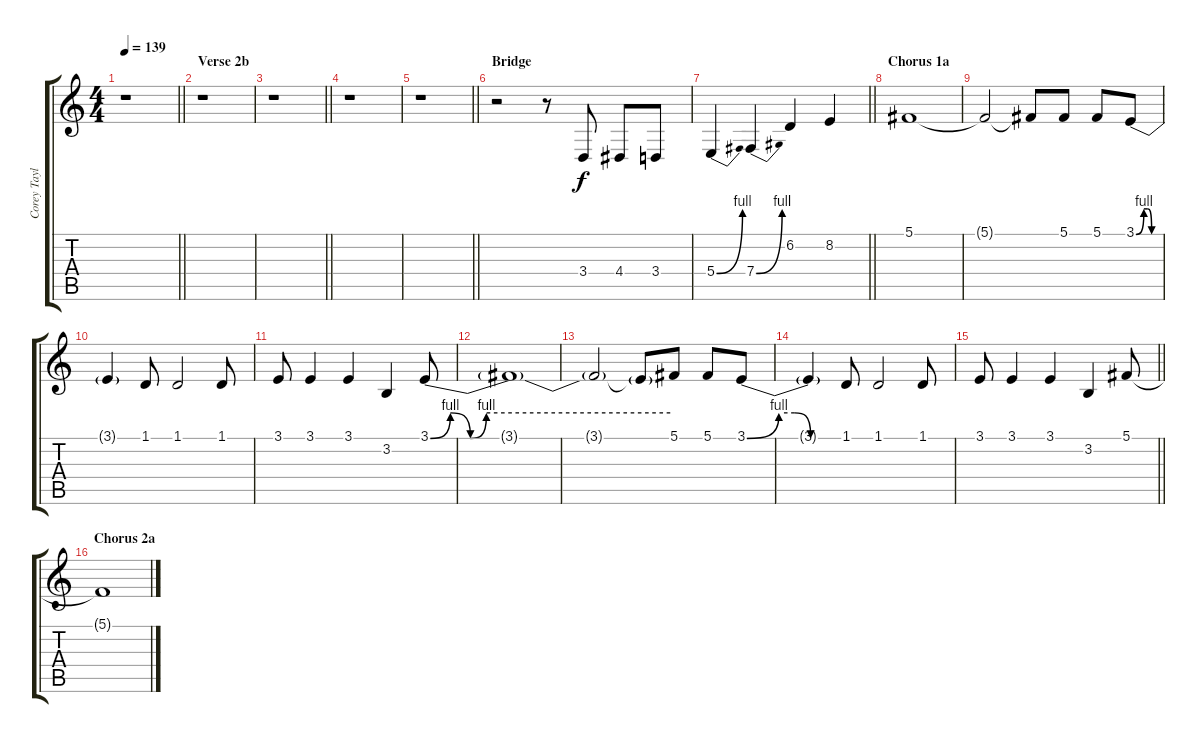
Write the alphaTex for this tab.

\track ("Corey Taylor" "Corey Tayl") {instrument altosax}
\staff {score tabs}
\tuning (Db4 Ab3 E3 B2 Gb2 B1) {hide}
\ts (4 4)
\tempo 139
\clef g2
\barLineRight lightlight
\ks c
r.1{dy f} |
\section ("" "Verse 2b")
r.1 |
\barLineRight lightlight
r.1 |
r.1 |
\barLineRight lightlight
r.1 |
\section ("" "Bridge")
r.2 r.8 3.4.8 4.4.8 3.4.8 |
\barLineRight lightlight
5.4{be (bend 0 0 60 4)}.4 7.4{be (bend 0 0 60 4)}.4 6.2.4 8.2.4 |
\section ("" "Chorus 1a")
5.1.1 |
5.1{t}.2 5.1{t}.8 5.1.8 5.1.8 3.1{be (custom 0 0 20 4 30 4 40 0 60 0)}.8 |
3.1{t}.4 1.1.8 1.1.2 1.1.8 |
3.1.8 3.1.4 3.1.4 3.2.4 3.1{be (custom 0 0 5 4 10 0 14 4 60 4)}.8 |
3.1{t}.1 |
3.1{t}.2 3.1{t}.8 5.1.8 5.1.8 3.1{be (custom 0 0 20 4 30 4 40 0 60 0)}.8 |
3.1{t}.4 1.1.8 1.1.2 1.1.8 |
\barLineRight lightlight
3.1.8 3.1.4 3.1.4 3.2.4 5.1.8 |
\section ("" "Chorus 2a")
5.1{t}.1
